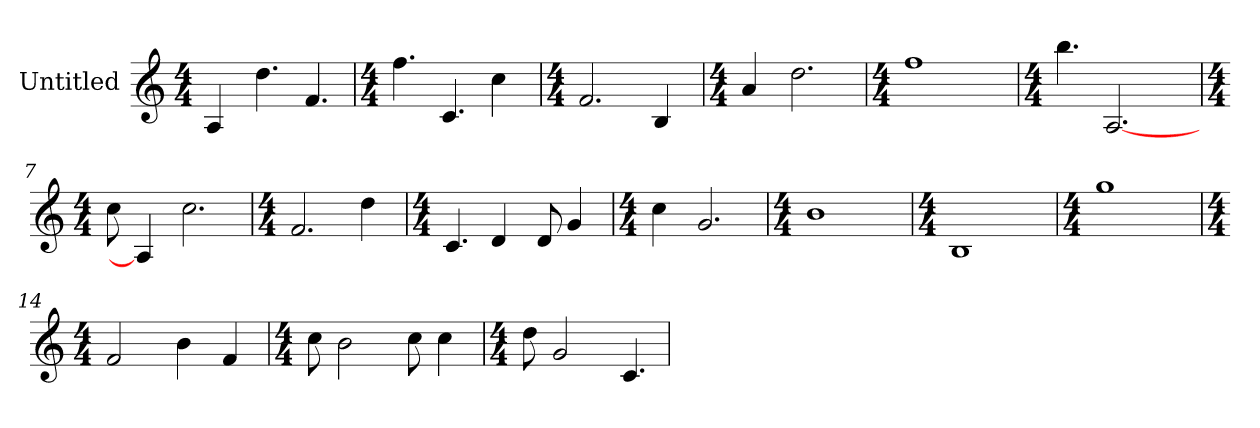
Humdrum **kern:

**kern
*part1
*staff1
*I"Untitled
*k[]
*C:
*M4/4
=1
4A
!LO:N:vis=4.
4dd
!LO:N:vis=4.
4f
=2
*k[]
*C:
*M4/4
!LO:N:vis=4.
4ff
!LO:N:vis=4.
4c
4cc
=3
*k[]
*C:
*M4/4
!LO:N:vis=2.
2f
4B
=4
*k[]
*C:
*M4/4
4a
!LO:N:vis=2.
2dd
=5
*k[]
*C:
*M4/4
1ff
=6
*k[]
*C:
*M4/4
!LO:N:vis=4.
4bb
[2.A
=7
*k[]
*C:
*M4/4
8cc
4A]
!LO:N:vis=2.
2cc
=8
*k[]
*C:
*M4/4
!LO:N:vis=2.
2f
4dd
=9
*k[]
*C:
*M4/4
!LO:N:vis=4.
4c
4d
8d
4g
=10
*k[]
*C:
*M4/4
4cc
!LO:N:vis=2.
2g
=11
*k[]
*C:
*M4/4
1b
=12
*k[]
*C:
*M4/4
1B
=13
*k[]
*C:
*M4/4
1gg
=14
*k[]
*C:
*M4/4
2f
4b
4f
=15
*k[]
*C:
*M4/4
8cc
2b
8cc
4cc
=16
*k[]
*C:
*M4/4
8dd
2g
!LO:N:vis=4.
4c
=
*-
